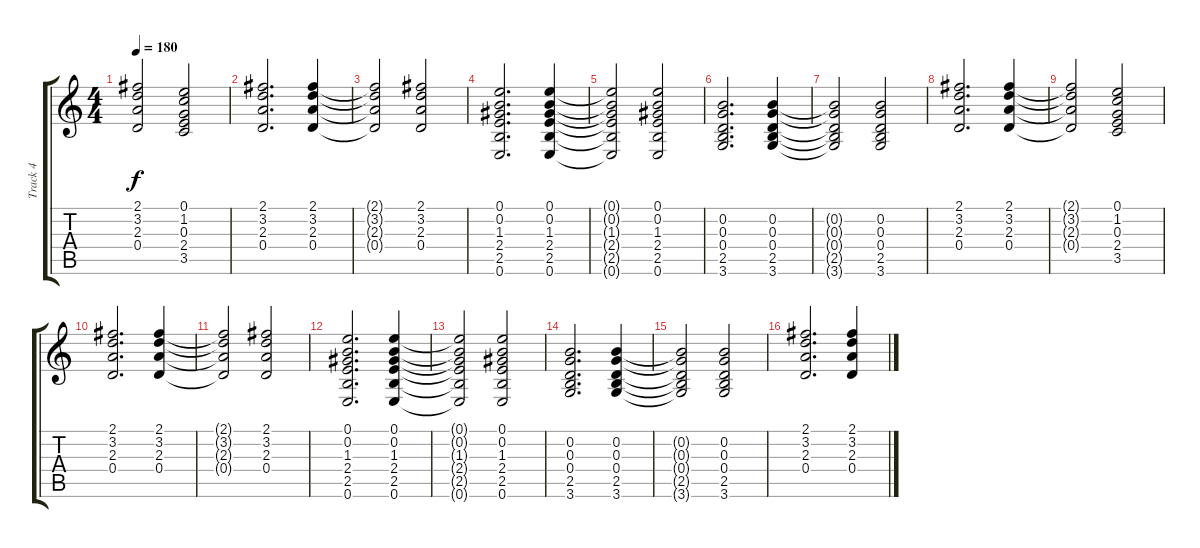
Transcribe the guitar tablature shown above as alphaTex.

\track ("Track 4" "Track 4") {instrument overdrivenguitar}
\staff {score tabs}
\tuning (E4 B3 G3 D3 A2 E2) {hide}
\ts (4 4)
\tempo 180
\clef g2
\ks c
(2.1{t} 3.2{t} 2.3{t} 0.4{t}).2{dy f} (0.1 1.2 0.3 2.4 3.5).2 |
(2.1 3.2 2.3 0.4).2{d} (2.1 3.2 2.3 0.4).4 |
(2.1{t} 3.2{t} 2.3{t} 0.4{t}).2 (2.1 3.2 2.3 0.4).2 |
(0.1 0.2 1.3 2.4 2.5 0.6).2{d} (0.1 0.2 1.3 2.4 2.5 0.6).4 |
(0.1{t} 0.2{t} 1.3{t} 2.4{t} 2.5{t} 0.6{t}).2 (0.1 0.2 1.3 2.4 2.5 0.6).2 |
(0.2 0.3 0.4 2.5 3.6).2{d} (0.2 0.3 0.4 2.5 3.6).4 |
(0.2{t} 0.3{t} 0.4{t} 2.5{t} 3.6{t}).2 (0.2 0.3 0.4 2.5 3.6).2 |
(2.1 3.2 2.3 0.4).2{d} (2.1 3.2 2.3 0.4).4 |
(2.1{t} 3.2{t} 2.3{t} 0.4{t}).2 (0.1 1.2 0.3 2.4 3.5).2 |
(2.1 3.2 2.3 0.4).2{d} (2.1 3.2 2.3 0.4).4 |
(2.1{t} 3.2{t} 2.3{t} 0.4{t}).2 (2.1 3.2 2.3 0.4).2 |
(0.1 0.2 1.3 2.4 2.5 0.6).2{d} (0.1 0.2 1.3 2.4 2.5 0.6).4 |
(0.1{t} 0.2{t} 1.3{t} 2.4{t} 2.5{t} 0.6{t}).2 (0.1 0.2 1.3 2.4 2.5 0.6).2 |
(0.2 0.3 0.4 2.5 3.6).2{d} (0.2 0.3 0.4 2.5 3.6).4 |
(0.2{t} 0.3{t} 0.4{t} 2.5{t} 3.6{t}).2 (0.2 0.3 0.4 2.5 3.6).2 |
(2.1 3.2 2.3 0.4).2{d} (2.1 3.2 2.3 0.4).4
